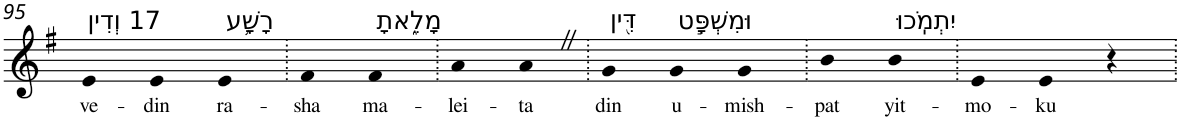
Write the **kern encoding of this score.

**kern	**text
*part1	*part1
*staff1	*staff1
*I"Piano	*
*I'Pno	*
!!LO:PB:g=z
*clefG2	*
*k[f#]	*
*G:	*
=95	=95
!LO:TX:a:t=17 וְדִין	!
!	!LO:LY:b
4e	ve-
!	!LO:LY:b
4e	-din
!LO:TX:a:t=רָשָׁ֥ע	!
!	!LO:LY:b
4e	ra-
=96.	=96.
!	!LO:LY:b
4f#	-sha
!LO:TX:a:t=מָלֵ֑אתָ	!
!	!LO:LY:b
4f#	ma-
=97.	=97.
!	!LO:LY:b
4a	-lei-
!	!LO:LY:b
4aZ	-ta
=98.	=98.
!LO:TX:a:t=דִּ֖ין	!
!	!LO:LY:b
4g	din
!LO:TX:a:t=וּמִשְׁפָּ֣ט	!
!	!LO:LY:b
4g	u-
!	!LO:LY:b
4g	-mish-
=99.	=99.
!	!LO:LY:b
4b	-pat
!LO:TX:a:t=יִתְמֹֽכוּ	!
!	!LO:LY:b
4b	yit-
=100.	=100.
!	!LO:LY:b
4e	-mo-
!	!LO:LY:b
4e	-ku
4r	.
=.	=.
*-	*-
